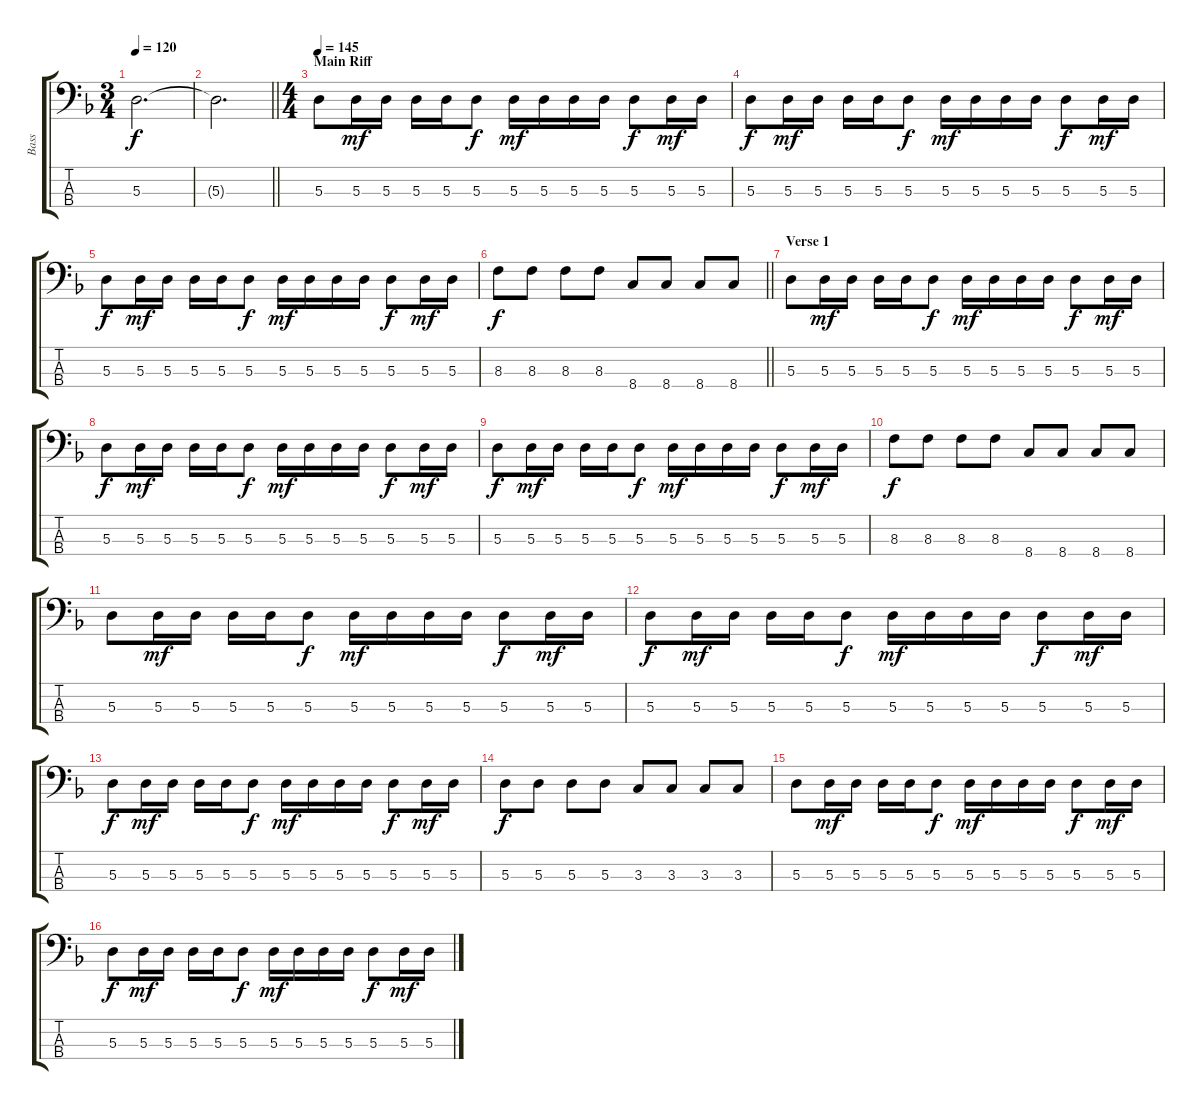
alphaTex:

\track ("Bass" "Bass") {instrument electricbassfinger}
\staff {score tabs}
\tuning (G2 D2 A1 E1) {hide}
\ts (3 4)
\tempo 120
\clef f4
\ks f
5.3{t}.2{d dy f} |
\barLineRight lightlight
5.3{t}.2{d} |
\ts (4 4)
\section ("" "Main Riff")
\tempo 145
5.3.8 5.3.16{dy mf} 5.3.16 5.3.16 5.3.16 5.3.8{dy f} 5.3.16{dy mf} 5.3.16 5.3.16 5.3.16 5.3.8{dy f} 5.3.16{dy mf} 5.3.16 |
5.3.8{dy f} 5.3.16{dy mf} 5.3.16 5.3.16 5.3.16 5.3.8{dy f} 5.3.16{dy mf} 5.3.16 5.3.16 5.3.16 5.3.8{dy f} 5.3.16{dy mf} 5.3.16 |
5.3.8{dy f} 5.3.16{dy mf} 5.3.16 5.3.16 5.3.16 5.3.8{dy f} 5.3.16{dy mf} 5.3.16 5.3.16 5.3.16 5.3.8{dy f} 5.3.16{dy mf} 5.3.16 |
\barLineRight lightlight
8.3.8{dy f} 8.3.8 8.3.8 8.3.8 8.4.8 8.4.8 8.4.8 8.4.8 |
\section ("" "Verse 1")
5.3.8 5.3.16{dy mf} 5.3.16 5.3.16 5.3.16 5.3.8{dy f} 5.3.16{dy mf} 5.3.16 5.3.16 5.3.16 5.3.8{dy f} 5.3.16{dy mf} 5.3.16 |
5.3.8{dy f} 5.3.16{dy mf} 5.3.16 5.3.16 5.3.16 5.3.8{dy f} 5.3.16{dy mf} 5.3.16 5.3.16 5.3.16 5.3.8{dy f} 5.3.16{dy mf} 5.3.16 |
5.3.8{dy f} 5.3.16{dy mf} 5.3.16 5.3.16 5.3.16 5.3.8{dy f} 5.3.16{dy mf} 5.3.16 5.3.16 5.3.16 5.3.8{dy f} 5.3.16{dy mf} 5.3.16 |
8.3.8{dy f} 8.3.8 8.3.8 8.3.8 8.4.8 8.4.8 8.4.8 8.4.8 |
5.3.8 5.3.16{dy mf} 5.3.16 5.3.16 5.3.16 5.3.8{dy f} 5.3.16{dy mf} 5.3.16 5.3.16 5.3.16 5.3.8{dy f} 5.3.16{dy mf} 5.3.16 |
5.3.8{dy f} 5.3.16{dy mf} 5.3.16 5.3.16 5.3.16 5.3.8{dy f} 5.3.16{dy mf} 5.3.16 5.3.16 5.3.16 5.3.8{dy f} 5.3.16{dy mf} 5.3.16 |
5.3.8{dy f} 5.3.16{dy mf} 5.3.16 5.3.16 5.3.16 5.3.8{dy f} 5.3.16{dy mf} 5.3.16 5.3.16 5.3.16 5.3.8{dy f} 5.3.16{dy mf} 5.3.16 |
5.3.8{dy f} 5.3.8 5.3.8 5.3.8 3.3.8 3.3.8 3.3.8 3.3.8 |
5.3.8 5.3.16{dy mf} 5.3.16 5.3.16 5.3.16 5.3.8{dy f} 5.3.16{dy mf} 5.3.16 5.3.16 5.3.16 5.3.8{dy f} 5.3.16{dy mf} 5.3.16 |
5.3.8{dy f} 5.3.16{dy mf} 5.3.16 5.3.16 5.3.16 5.3.8{dy f} 5.3.16{dy mf} 5.3.16 5.3.16 5.3.16 5.3.8{dy f} 5.3.16{dy mf} 5.3.16
